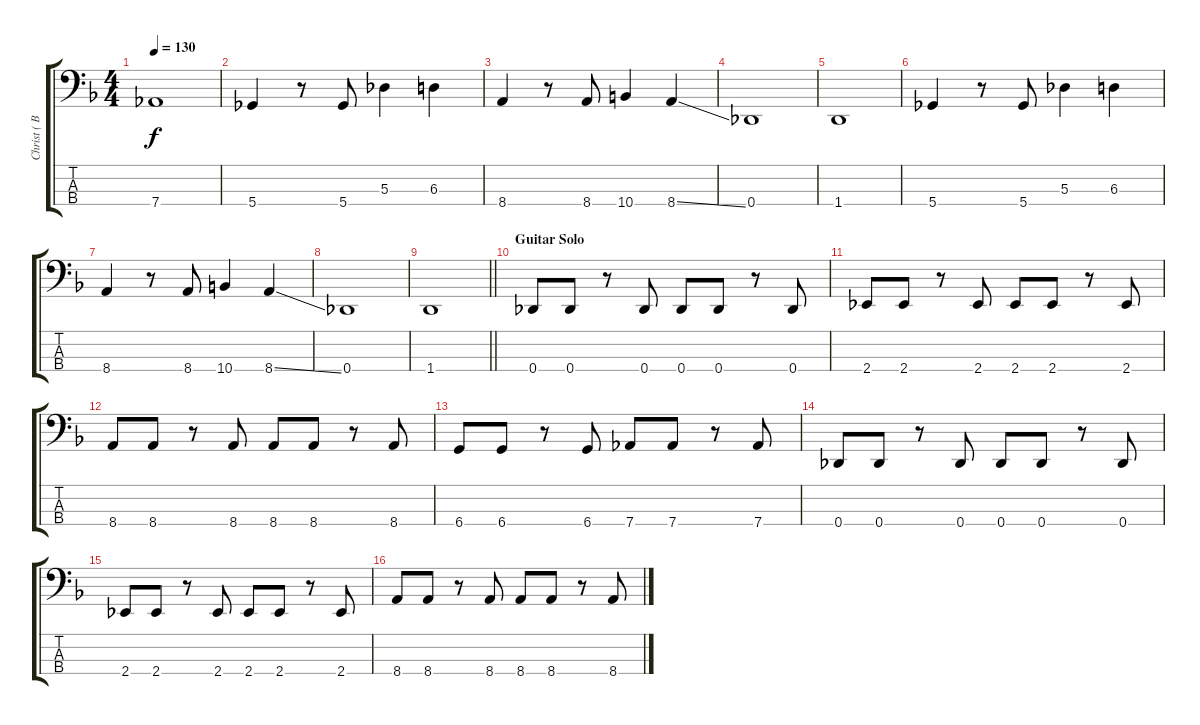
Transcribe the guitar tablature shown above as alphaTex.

\track ("Christ ( Bass )" "Christ ( B") {instrument slapbass1}
\staff {score tabs}
\tuning (Gb2 Db2 Ab1 Db1) {hide}
\ts (4 4)
\tempo 130
\clef f4
\ks f
7.4.1{dy f} |
5.4.4 r.8 5.4.8 5.3.4 6.3.4 |
8.4.4 r.8 8.4.8 10.4.4 8.4{ss}.4 |
0.4.1 |
1.4.1 |
5.4.4 r.8 5.4.8 5.3.4 6.3.4 |
8.4.4 r.8 8.4.8 10.4.4 8.4{ss}.4 |
0.4.1 |
\barLineRight lightlight
1.4.1 |
\section ("" "Guitar Solo")
0.4.8 0.4.8 r.8 0.4.8 0.4.8 0.4.8 r.8 0.4.8 |
2.4.8 2.4.8 r.8 2.4.8 2.4.8 2.4.8 r.8 2.4.8 |
8.4.8 8.4.8 r.8 8.4.8 8.4.8 8.4.8 r.8 8.4.8 |
6.4.8 6.4.8 r.8 6.4.8 7.4.8 7.4.8 r.8 7.4.8 |
0.4.8 0.4.8 r.8 0.4.8 0.4.8 0.4.8 r.8 0.4.8 |
2.4.8 2.4.8 r.8 2.4.8 2.4.8 2.4.8 r.8 2.4.8 |
8.4.8 8.4.8 r.8 8.4.8 8.4.8 8.4.8 r.8 8.4.8
